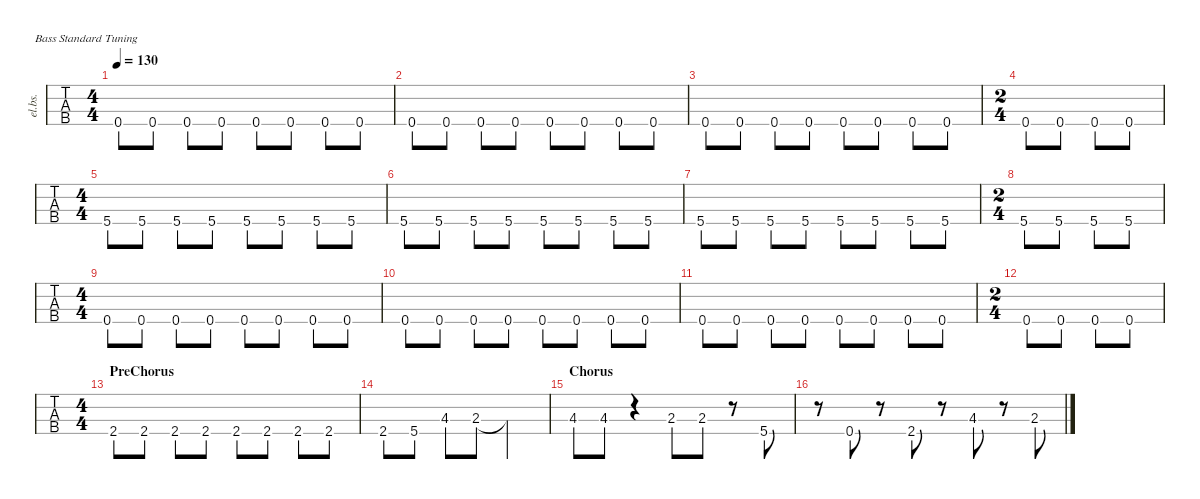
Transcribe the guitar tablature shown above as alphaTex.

\defaultSystemsLayout 4
\hideDynamics
\bracketExtendMode nobrackets
\otherSystemsTrackNameOrientation horizontal
\track ("Electric Bass" "el.bs.") {instrument electricbassfinger}
\staff {tabs}
\tuning (G2 D2 A1 E1)
\ts (4 4)
\tempo 130
\clef f4
\ks c
0.4.8{dy mf} 0.4.8 0.4.8 0.4.8 0.4.8 0.4.8 0.4.8 0.4.8 |
0.4.8 0.4.8 0.4.8 0.4.8 0.4.8 0.4.8 0.4.8 0.4.8 |
0.4.8 0.4.8 0.4.8 0.4.8 0.4.8 0.4.8 0.4.8 0.4.8 |
\ts (2 4)
0.4.8 0.4.8 0.4.8 0.4.8 |
\ts (4 4)
\beaming (8 2 2 2 2)
5.4.8 5.4.8 5.4.8 5.4.8 5.4.8 5.4.8 5.4.8 5.4.8 |
5.4.8 5.4.8 5.4.8 5.4.8 5.4.8 5.4.8 5.4.8 5.4.8 |
5.4.8 5.4.8 5.4.8 5.4.8 5.4.8 5.4.8 5.4.8 5.4.8 |
\ts (2 4)
\beaming (8 2 2)
5.4.8 5.4.8 5.4.8 5.4.8 |
\ts (4 4)
\beaming (8 2 2 2 2)
0.4.8 0.4.8 0.4.8 0.4.8 0.4.8 0.4.8 0.4.8 0.4.8 |
0.4.8 0.4.8 0.4.8 0.4.8 0.4.8 0.4.8 0.4.8 0.4.8 |
0.4.8 0.4.8 0.4.8 0.4.8 0.4.8 0.4.8 0.4.8 0.4.8 |
\ts (2 4)
\beaming (8 2 2)
0.4.8 0.4.8 0.4.8 0.4.8 |
\ts (4 4)
\beaming (8 2 2 2 2)
\section ("" "PreChorus")
2.4{acc #}.8 2.4{acc #}.8 2.4{acc #}.8 2.4{acc #}.8 2.4{acc #}.8 2.4{acc #}.8 2.4{acc #}.8 2.4{acc #}.8 |
2.4{acc #}.8 5.4.8 4.3{acc #}.8 2.3.8 2.3{t}.2 |
\section ("" "Chorus")
4.3{acc #}.8 4.3{acc #}.8 r.4 2.3.8 2.3.8 r.8 5.4.8 |
r.8 0.4.8 r.8 2.4{acc #}.8 r.8 4.3{acc #}.8 r.8 2.3.8
